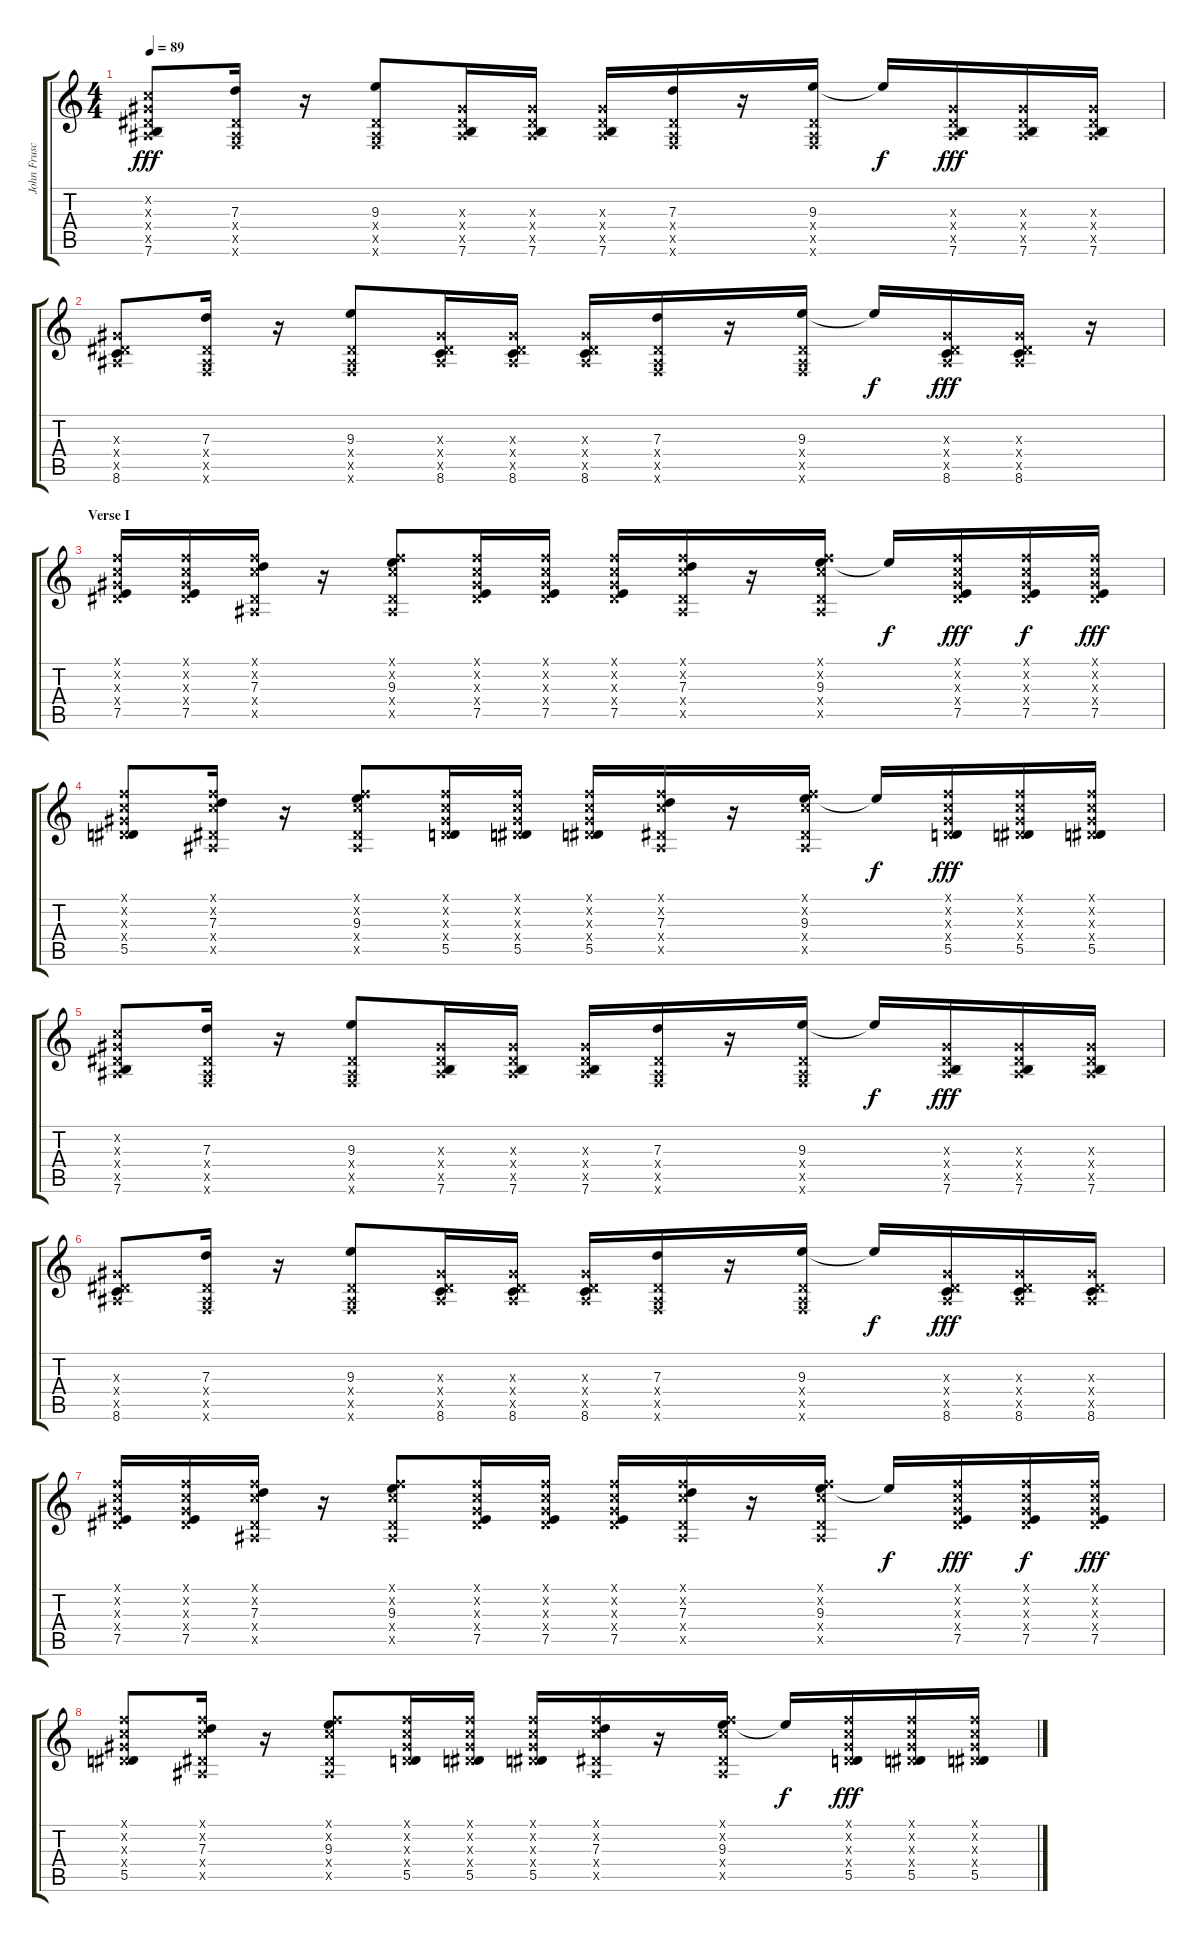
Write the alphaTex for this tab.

\track ("John Frusciante" "John Frusc") {instrument overdrivenguitar}
\staff {score tabs}
\tuning (E4 B3 G3 D3 A2 E2) {hide}
\ts (4 4)
\tempo 89
\clef g2
\ks c
(1.2{x} 1.3{x} 1.4{x} 1.5{x} 7.6).8{dy fff} (7.3 1.4{x} 1.5{x} 1.6{x}).16 r.16 (9.3 1.4{x} 1.5{x} 1.6{x}).8 (1.3{x} 1.4{x} 1.5{x} 7.6).16 (1.3{x} 1.4{x} 1.5{x} 7.6).16 (1.3{x} 1.4{x} 1.5{x} 7.6).16 (7.3 1.4{x} 1.5{x} 1.6{x}).16 r.16 (9.3 1.4{x} 1.5{x} 1.6{x}).16 9.3{t}.16{dy f} (1.3{x} 1.4{x} 1.5{x} 7.6).16{dy fff} (1.3{x} 1.4{x} 1.5{x} 7.6).16 (1.3{x} 1.4{x} 1.5{x} 7.6).16 |
(1.3{x} 1.4{x} 1.5{x} 8.6).8 (7.3 1.4{x} 1.5{x} 1.6{x}).16 r.16 (9.3 1.4{x} 1.5{x} 1.6{x}).8 (1.3{x} 1.4{x} 1.5{x} 8.6).16 (1.3{x} 1.4{x} 1.5{x} 8.6).16 (1.3{x} 1.4{x} 1.5{x} 8.6).16 (7.3 1.4{x} 1.5{x} 1.6{x}).16 r.16 (9.3 1.4{x} 1.5{x} 1.6{x}).16 9.3{t}.16{dy f} (1.3{x} 1.4{x} 1.5{x} 8.6).16{dy fff} (1.3{x} 1.4{x} 1.5{x} 8.6).16 r.16 |
\section ("" "Verse I")
(1.1{x} 1.2{x} 1.3{x} 1.4{x} 7.5).16 (1.1{x} 1.2{x} 1.3{x} 1.4{x} 7.5).16 (1.1{x} 1.2{x} 7.3 1.4{x} 1.5{x}).16 r.16 (1.1{x} 1.2{x} 9.3 1.4{x} 1.5{x}).8 (1.1{x} 1.2{x} 1.3{x} 1.4{x} 7.5).16 (1.1{x} 1.2{x} 1.3{x} 1.4{x} 7.5).16 (1.1{x} 1.2{x} 1.3{x} 1.4{x} 7.5).16 (1.1{x} 1.2{x} 7.3 1.4{x} 1.5{x}).16 r.16 (1.1{x} 1.2{x} 9.3 1.4{x} 1.5{x}).16 9.3{t}.16{dy f} (1.1{x} 1.2{x} 1.3{x} 1.4{x} 7.5).16{dy fff} (1.1{x} 1.2{x} 1.3{x} 1.4{x} 7.5).16{dy f} (1.1{x} 1.2{x} 1.3{x} 1.4{x} 7.5).16{dy fff} |
(1.1{x} 1.2{x} 1.3{x} 1.4{x} 5.5).8 (1.1{x} 1.2{x} 7.3 1.4{x} 1.5{x}).16 r.16 (1.1{x} 1.2{x} 9.3 1.4{x} 1.5{x}).8 (1.1{x} 1.2{x} 1.3{x} 1.4{x} 5.5).16 (1.1{x} 1.2{x} 1.3{x} 1.4{x} 5.5).16 (1.1{x} 1.2{x} 1.3{x} 1.4{x} 5.5).16 (1.1{x} 1.2{x} 7.3 1.4{x} 1.5{x}).16 r.16 (1.1{x} 1.2{x} 9.3 1.4{x} 1.5{x}).16 9.3{t}.16{dy f} (1.1{x} 1.2{x} 1.3{x} 1.4{x} 5.5).16{dy fff} (1.1{x} 1.2{x} 1.3{x} 1.4{x} 5.5).16 (1.1{x} 1.2{x} 1.3{x} 1.4{x} 5.5).16 |
(1.2{x} 1.3{x} 1.4{x} 1.5{x} 7.6).8 (7.3 1.4{x} 1.5{x} 1.6{x}).16 r.16 (9.3 1.4{x} 1.5{x} 1.6{x}).8 (1.3{x} 1.4{x} 1.5{x} 7.6).16 (1.3{x} 1.4{x} 1.5{x} 7.6).16 (1.3{x} 1.4{x} 1.5{x} 7.6).16 (7.3 1.4{x} 1.5{x} 1.6{x}).16 r.16 (9.3 1.4{x} 1.5{x} 1.6{x}).16 9.3{t}.16{dy f} (1.3{x} 1.4{x} 1.5{x} 7.6).16{dy fff} (1.3{x} 1.4{x} 1.5{x} 7.6).16 (1.3{x} 1.4{x} 1.5{x} 7.6).16 |
(1.3{x} 1.4{x} 1.5{x} 8.6).8 (7.3 1.4{x} 1.5{x} 1.6{x}).16 r.16 (9.3 1.4{x} 1.5{x} 1.6{x}).8 (1.3{x} 1.4{x} 1.5{x} 8.6).16 (1.3{x} 1.4{x} 1.5{x} 8.6).16 (1.3{x} 1.4{x} 1.5{x} 8.6).16 (7.3 1.4{x} 1.5{x} 1.6{x}).16 r.16 (9.3 1.4{x} 1.5{x} 1.6{x}).16 9.3{t}.16{dy f} (1.3{x} 1.4{x} 1.5{x} 8.6).16{dy fff} (1.3{x} 1.4{x} 1.5{x} 8.6).16 (1.3{x} 1.4{x} 1.5{x} 8.6).16 |
(1.1{x} 1.2{x} 1.3{x} 1.4{x} 7.5).16 (1.1{x} 1.2{x} 1.3{x} 1.4{x} 7.5).16 (1.1{x} 1.2{x} 7.3 1.4{x} 1.5{x}).16 r.16 (1.1{x} 1.2{x} 9.3 1.4{x} 1.5{x}).8 (1.1{x} 1.2{x} 1.3{x} 1.4{x} 7.5).16 (1.1{x} 1.2{x} 1.3{x} 1.4{x} 7.5).16 (1.1{x} 1.2{x} 1.3{x} 1.4{x} 7.5).16 (1.1{x} 1.2{x} 7.3 1.4{x} 1.5{x}).16 r.16 (1.1{x} 1.2{x} 9.3 1.4{x} 1.5{x}).16 9.3{t}.16{dy f} (1.1{x} 1.2{x} 1.3{x} 1.4{x} 7.5).16{dy fff} (1.1{x} 1.2{x} 1.3{x} 1.4{x} 7.5).16{dy f} (1.1{x} 1.2{x} 1.3{x} 1.4{x} 7.5).16{dy fff} |
(1.1{x} 1.2{x} 1.3{x} 1.4{x} 5.5).8 (1.1{x} 1.2{x} 7.3 1.4{x} 1.5{x}).16 r.16 (1.1{x} 1.2{x} 9.3 1.4{x} 1.5{x}).8 (1.1{x} 1.2{x} 1.3{x} 1.4{x} 5.5).16 (1.1{x} 1.2{x} 1.3{x} 1.4{x} 5.5).16 (1.1{x} 1.2{x} 1.3{x} 1.4{x} 5.5).16 (1.1{x} 1.2{x} 7.3 1.4{x} 1.5{x}).16 r.16 (1.1{x} 1.2{x} 9.3 1.4{x} 1.5{x}).16 9.3{t}.16{dy f} (1.1{x} 1.2{x} 1.3{x} 1.4{x} 5.5).16{dy fff} (1.1{x} 1.2{x} 1.3{x} 1.4{x} 5.5).16 (1.1{x} 1.2{x} 1.3{x} 1.4{x} 5.5).16
